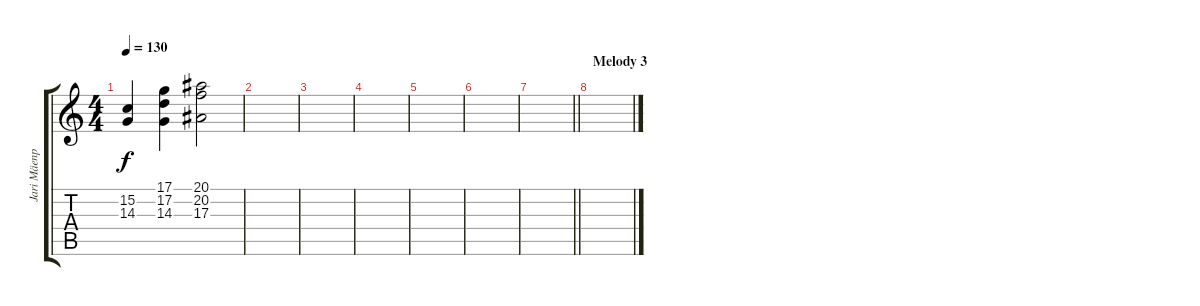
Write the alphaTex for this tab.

\track ("Jari Mäenpää" "Jari Mäenp") {instrument stringensemble1}
\staff {score tabs}
\tuning (D4 A3 F3 C3 G2 C2) {hide}
\ts (4 4)
\tempo 130
\clef g2
\ks c
(15.2{t} 14.3{t}).4{dy f} (17.1 17.2 14.3).4 (20.1 20.2 17.3).2 |
|
|
|
|
|
\barLineRight lightlight
|
\section ("" "Melody 3")
